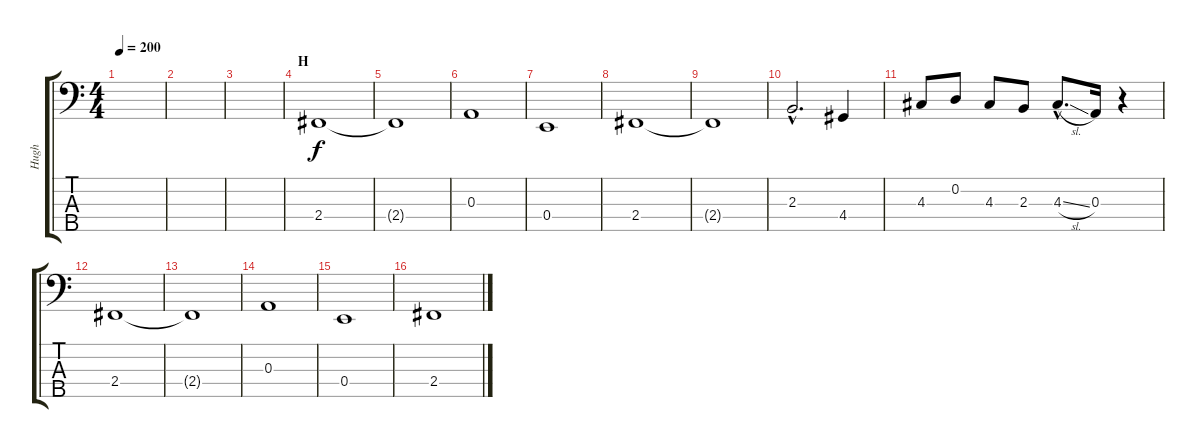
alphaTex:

\track ("Hugh" "Hugh") {instrument electricbasspick}
\staff {score tabs}
\tuning (G2 D2 A1 E1 B0) {hide}
\ts (4 4)
\tempo 200
\clef f4
\ks c
|
|
|
\section ("" "H")
2.4.1 |
2.4{t}.1 |
0.3.1 |
0.4.1 |
2.4.1 |
2.4{t}.1 |
2.3{hac}.2{d} 4.4.4 |
4.3.8 0.2.8 4.3.8 2.3.8 4.3{sl hac}.8{d} 0.3.16 r.4 |
2.4.1 |
2.4{t}.1 |
0.3.1 |
0.4.1 |
2.4.1
